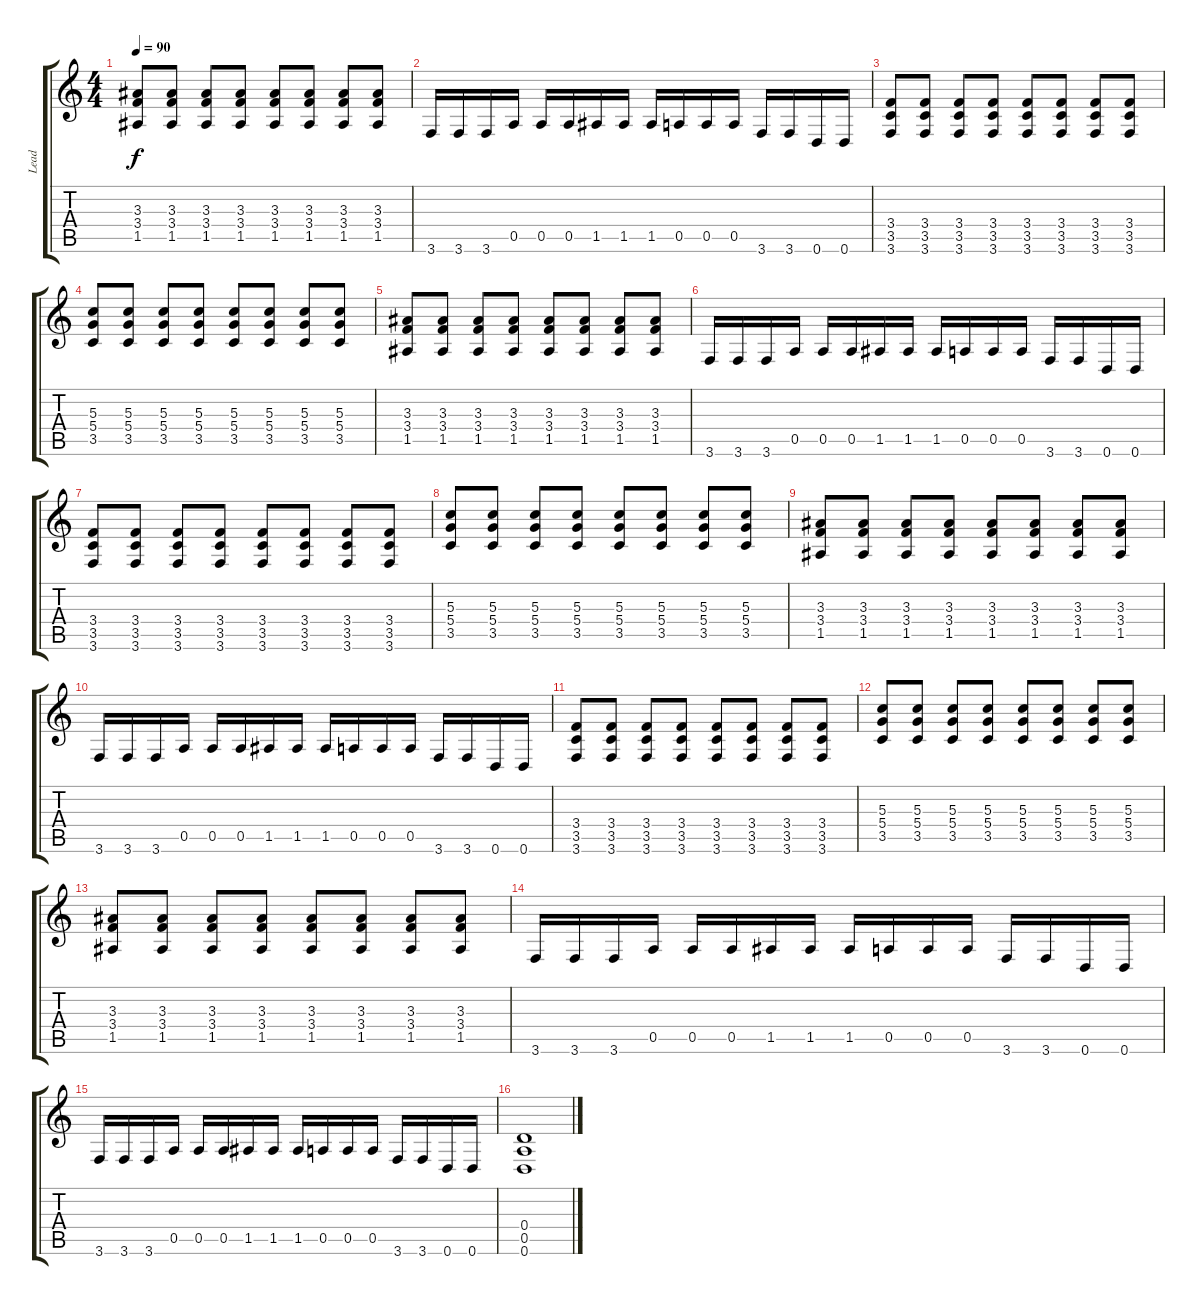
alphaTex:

\track ("Lead" "Lead") {instrument overdrivenguitar}
\staff {score tabs}
\tuning (E4 B3 G3 D3 A2 D2) {hide}
\ts (4 4)
\tempo 90
\clef g2
\ks c
(3.3 3.4 1.5).8{dy f} (3.3 3.4 1.5).8 (3.3 3.4 1.5).8 (3.3 3.4 1.5).8 (3.3 3.4 1.5).8 (3.3 3.4 1.5).8 (3.3 3.4 1.5).8 (3.3 3.4 1.5).8 |
3.6.16 3.6.16 3.6.16 0.5.16 0.5.16 0.5.16 1.5.16 1.5.16 1.5.16 0.5.16 0.5.16 0.5.16 3.6.16 3.6.16 0.6.16 0.6.16 |
(3.4 3.5 3.6).8 (3.4 3.5 3.6).8 (3.4 3.5 3.6).8 (3.4 3.5 3.6).8 (3.4 3.5 3.6).8 (3.4 3.5 3.6).8 (3.4 3.5 3.6).8 (3.4 3.5 3.6).8 |
(5.3 5.4 3.5).8 (5.3 5.4 3.5).8 (5.3 5.4 3.5).8 (5.3 5.4 3.5).8 (5.3 5.4 3.5).8 (5.3 5.4 3.5).8 (5.3 5.4 3.5).8 (5.3 5.4 3.5).8 |
(3.3 3.4 1.5).8 (3.3 3.4 1.5).8 (3.3 3.4 1.5).8 (3.3 3.4 1.5).8 (3.3 3.4 1.5).8 (3.3 3.4 1.5).8 (3.3 3.4 1.5).8 (3.3 3.4 1.5).8 |
3.6.16 3.6.16 3.6.16 0.5.16 0.5.16 0.5.16 1.5.16 1.5.16 1.5.16 0.5.16 0.5.16 0.5.16 3.6.16 3.6.16 0.6.16 0.6.16 |
(3.4 3.5 3.6).8 (3.4 3.5 3.6).8 (3.4 3.5 3.6).8 (3.4 3.5 3.6).8 (3.4 3.5 3.6).8 (3.4 3.5 3.6).8 (3.4 3.5 3.6).8 (3.4 3.5 3.6).8 |
(5.3 5.4 3.5).8 (5.3 5.4 3.5).8 (5.3 5.4 3.5).8 (5.3 5.4 3.5).8 (5.3 5.4 3.5).8 (5.3 5.4 3.5).8 (5.3 5.4 3.5).8 (5.3 5.4 3.5).8 |
(3.3 3.4 1.5).8 (3.3 3.4 1.5).8 (3.3 3.4 1.5).8 (3.3 3.4 1.5).8 (3.3 3.4 1.5).8 (3.3 3.4 1.5).8 (3.3 3.4 1.5).8 (3.3 3.4 1.5).8 |
3.6.16 3.6.16 3.6.16 0.5.16 0.5.16 0.5.16 1.5.16 1.5.16 1.5.16 0.5.16 0.5.16 0.5.16 3.6.16 3.6.16 0.6.16 0.6.16 |
(3.4 3.5 3.6).8 (3.4 3.5 3.6).8 (3.4 3.5 3.6).8 (3.4 3.5 3.6).8 (3.4 3.5 3.6).8 (3.4 3.5 3.6).8 (3.4 3.5 3.6).8 (3.4 3.5 3.6).8 |
(5.3 5.4 3.5).8 (5.3 5.4 3.5).8 (5.3 5.4 3.5).8 (5.3 5.4 3.5).8 (5.3 5.4 3.5).8 (5.3 5.4 3.5).8 (5.3 5.4 3.5).8 (5.3 5.4 3.5).8 |
(3.3 3.4 1.5).8 (3.3 3.4 1.5).8 (3.3 3.4 1.5).8 (3.3 3.4 1.5).8 (3.3 3.4 1.5).8 (3.3 3.4 1.5).8 (3.3 3.4 1.5).8 (3.3 3.4 1.5).8 |
3.6.16 3.6.16 3.6.16 0.5.16 0.5.16 0.5.16 1.5.16 1.5.16 1.5.16 0.5.16 0.5.16 0.5.16 3.6.16 3.6.16 0.6.16 0.6.16 |
3.6.16 3.6.16 3.6.16 0.5.16 0.5.16 0.5.16 1.5.16 1.5.16 1.5.16 0.5.16 0.5.16 0.5.16 3.6.16 3.6.16 0.6.16 0.6.16 |
(0.4 0.5 0.6).1
